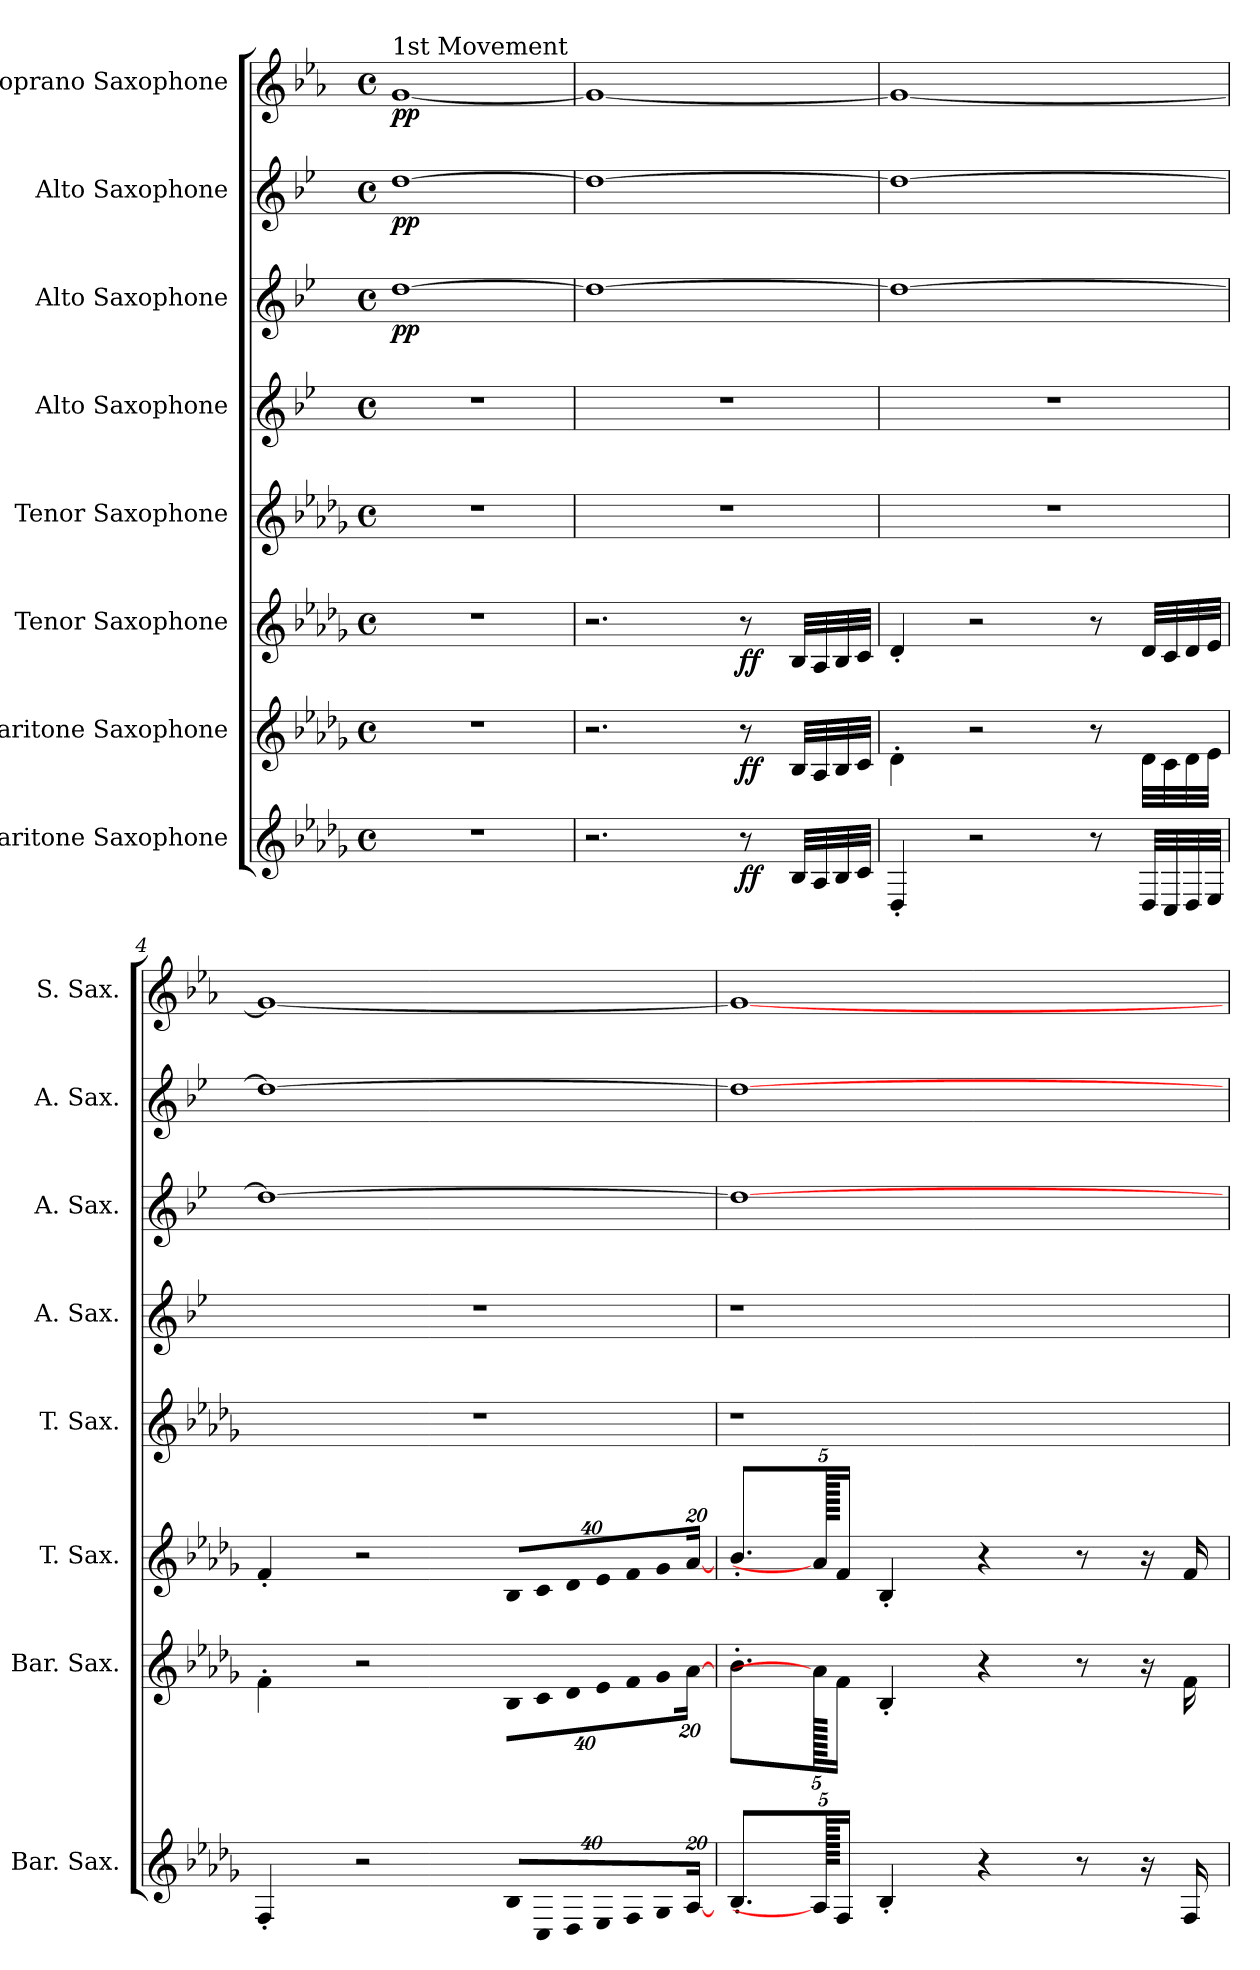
**kern	**dynam	**kern	**dynam	**kern	**dynam	**kern	**kern	**kern	**dynam	**kern	**dynam	**kern	**dynam
*part8	*part8	*part7	*part7	*part6	*part6	*part5	*part4	*part3	*part3	*part2	*part2	*part1	*part1
*staff8	*staff8	*staff7	*staff7	*staff6	*staff6	*staff5	*staff4	*staff3	*staff3	*staff2	*staff2	*staff1	*staff1
*I"Baritone Saxophone	*	*I"Baritone Saxophone	*	*I"Tenor Saxophone	*	*I"Tenor Saxophone	*I"Alto Saxophone	*I"Alto Saxophone	*	*I"Alto Saxophone	*	*I"Soprano Saxophone	*
*I'Bar. Sax.	*	*I'Bar. Sax.	*	*I'T. Sax.	*	*I'T. Sax.	*I'A. Sax.	*I'A. Sax.	*	*I'A. Sax.	*	*I'S. Sax.	*
*clefG2	*	*clefG2	*	*clefG2	*	*clefG2	*clefG2	*clefG2	*	*clefG2	*	*clefG2	*
*ITrd12c21	*	*ITrd12c21	*	*ITrd8c14	*	*ITrd8c14	*ITrd5c9	*ITrd5c9	*	*ITrd5c9	*	*ITrd1c2	*
*k[b-e-a-d-g-]	*	*k[b-e-a-d-g-]	*	*k[b-e-a-d-g-]	*	*k[b-e-a-d-g-]	*k[b-e-a-d-g-]	*k[b-e-a-d-g-]	*	*k[b-e-a-d-g-]	*	*k[b-e-a-d-g-]	*
*M4/4	*	*M4/4	*	*M4/4	*	*M4/4	*M4/4	*M4/4	*	*M4/4	*	*M4/4	*
*met(c)	*	*met(c)	*	*met(c)	*	*met(c)	*met(c)	*met(c)	*	*met(c)	*	*met(c)	*
*MM76	*	*MM76	*	*MM76	*	*MM76	*MM76	*MM76	*	*MM76	*	*MM76	*
=1	=1	=1	=1	=1	=1	=1	=1	=1	=1	=1	=1	=1	=1
!	!	!	!	!	!	!	!	!	!	!	!	!LO:TX:a:t=1st Movement	!
!	!	!	!	!	!	!	!	!	!LO:DY:b	!	!LO:DY:b	!	!LO:DY:b
1r	.	1r	.	1r	.	1r	1r	[1f	pp	[1f	pp	[1f	pp
=2	=2	=2	=2	=2	=2	=2	=2	=2	=2	=2	=2	=2	=2
2.r	.	2.r	.	2.r	.	1r	1r	1f_	.	1f_	.	1f_	.
!	!LO:DY:b	!	!LO:DY:b	!	!LO:DY:b	!	!	!	!	!	!	!	!
8r	ff	8r	ff	8r	ff	.	.	.	.	.	.	.	.
32BB-/LLL	.	32BB-/LLL	.	32BB-/LLL	.	.	.	.	.	.	.	.	.
32AA-/	.	32AA-/	.	32AA-/	.	.	.	.	.	.	.	.	.
32BB-/	.	32BB-/	.	32BB-/	.	.	.	.	.	.	.	.	.
32C/JJJ	.	32C/JJJ	.	32C/JJJ	.	.	.	.	.	.	.	.	.
=3	=3	=3	=3	=3	=3	=3	=3	=3	=3	=3	=3	=3	=3
4DD-'/	.	4D-'\	.	4D-'/	.	1r	1r	1f_	.	1f_	.	1f_	.
2r	.	2r	.	2r	.	.	.	.	.	.	.	.	.
8r	.	8r	.	8r	.	.	.	.	.	.	.	.	.
32DD-/LLL	.	32D-\LLL	.	32D-/LLL	.	.	.	.	.	.	.	.	.
32CC/	.	32C\	.	32C/	.	.	.	.	.	.	.	.	.
32DD-/	.	32D-\	.	32D-/	.	.	.	.	.	.	.	.	.
32EE-/JJJ	.	32E-\JJJ	.	32E-/JJJ	.	.	.	.	.	.	.	.	.
=4	=4	=4	=4	=4	=4	=4	=4	=4	=4	=4	=4	=4	=4
4FF'/	.	4F'\	.	4F'/	.	1r	1r	1f_	.	1f_	.	1f_	.
2r	.	2r	.	2r	.	.	.	.	.	.	.	.	.
*Xbrackettup	*	*	*	*	*	*	*	*	*	*	*	*	*
!LO:N:vis=16	!	!	!	!	!	!	!	!	!	!	!	!	!
*	*	*Xbrackettup	*	*	*	*	*	*	*	*	*	*	*
!	!	!LO:N:vis=16	!	!	!	!	!	!	!	!	!	!	!
*	*	*	*	*Xbrackettup	*	*	*	*	*	*	*	*	*
!	!	!	!	!LO:N:vis=16	!	!	!	!	!	!	!	!	!
640%23BB-/LL	.	640%23BB-\LL	.	640%23BB-/LL	.	.	.	.	.	.	.	.	.
!LO:N:vis=16	!	!LO:N:vis=16	!	!LO:N:vis=16	!	!	!	!	!	!	!	!	!
640%23CC/	.	640%23C\	.	640%23C/	.	.	.	.	.	.	.	.	.
!LO:N:vis=16	!	!LO:N:vis=16	!	!LO:N:vis=16	!	!	!	!	!	!	!	!	!
640%23DD-/	.	640%23D-\	.	640%23D-/	.	.	.	.	.	.	.	.	.
!LO:N:vis=16	!	!LO:N:vis=16	!	!LO:N:vis=16	!	!	!	!	!	!	!	!	!
640%23EE-/	.	640%23E-\	.	640%23E-/	.	.	.	.	.	.	.	.	.
!LO:N:vis=16	!	!LO:N:vis=16	!	!LO:N:vis=16	!	!	!	!	!	!	!	!	!
640%23FF/	.	640%23F\	.	640%23F/	.	.	.	.	.	.	.	.	.
!LO:N:vis=16	!	!LO:N:vis=16	!	!LO:N:vis=16	!	!	!	!	!	!	!	!	!
640%23GG-/	.	640%23G-\	.	640%23G-/	.	.	.	.	.	.	.	.	.
[320%11AA-/JJ	.	[320%11A-\JJ	.	[320%11A-/JJ	.	.	.	.	.	.	.	.	.
!!LO:PB:g=z
=5	=5	=5	=5	=5	=5	=5	=5	=5	=5	=5	=5	=5	=5
8.BB-'/L	.	8.B-'\L	.	8.B-'/L	.	1r	1r	1f_	.	1f_	.	1f_	.
640AA-/JJ]	.	640A-\JJ]	.	640A-/JJ]	.	.	.	.	.	.	.	.	.
16FF/Jk	.	16F\Jk	.	16F/Jk	.	.	.	.	.	.	.	.	.
4BB-'/	.	4BB-'/	.	4BB-'/	.	.	.	.	.	.	.	.	.
4r	.	4r	.	4r	.	.	.	.	.	.	.	.	.
8r	.	8r	.	8r	.	.	.	.	.	.	.	.	.
16r	.	16r	.	16r	.	.	.	.	.	.	.	.	.
16FF/	.	16F\	.	16F/	.	.	.	.	.	.	.	.	.
.	.	.	.	.	.	640ryy	640ryy	640ryy	.	640ryy	.	640ryy	.
=	=	=	=	=	=	=	=	=	=	=	=	=	=
*-	*-	*-	*-	*-	*-	*-	*-	*-	*-	*-	*-	*-	*-
